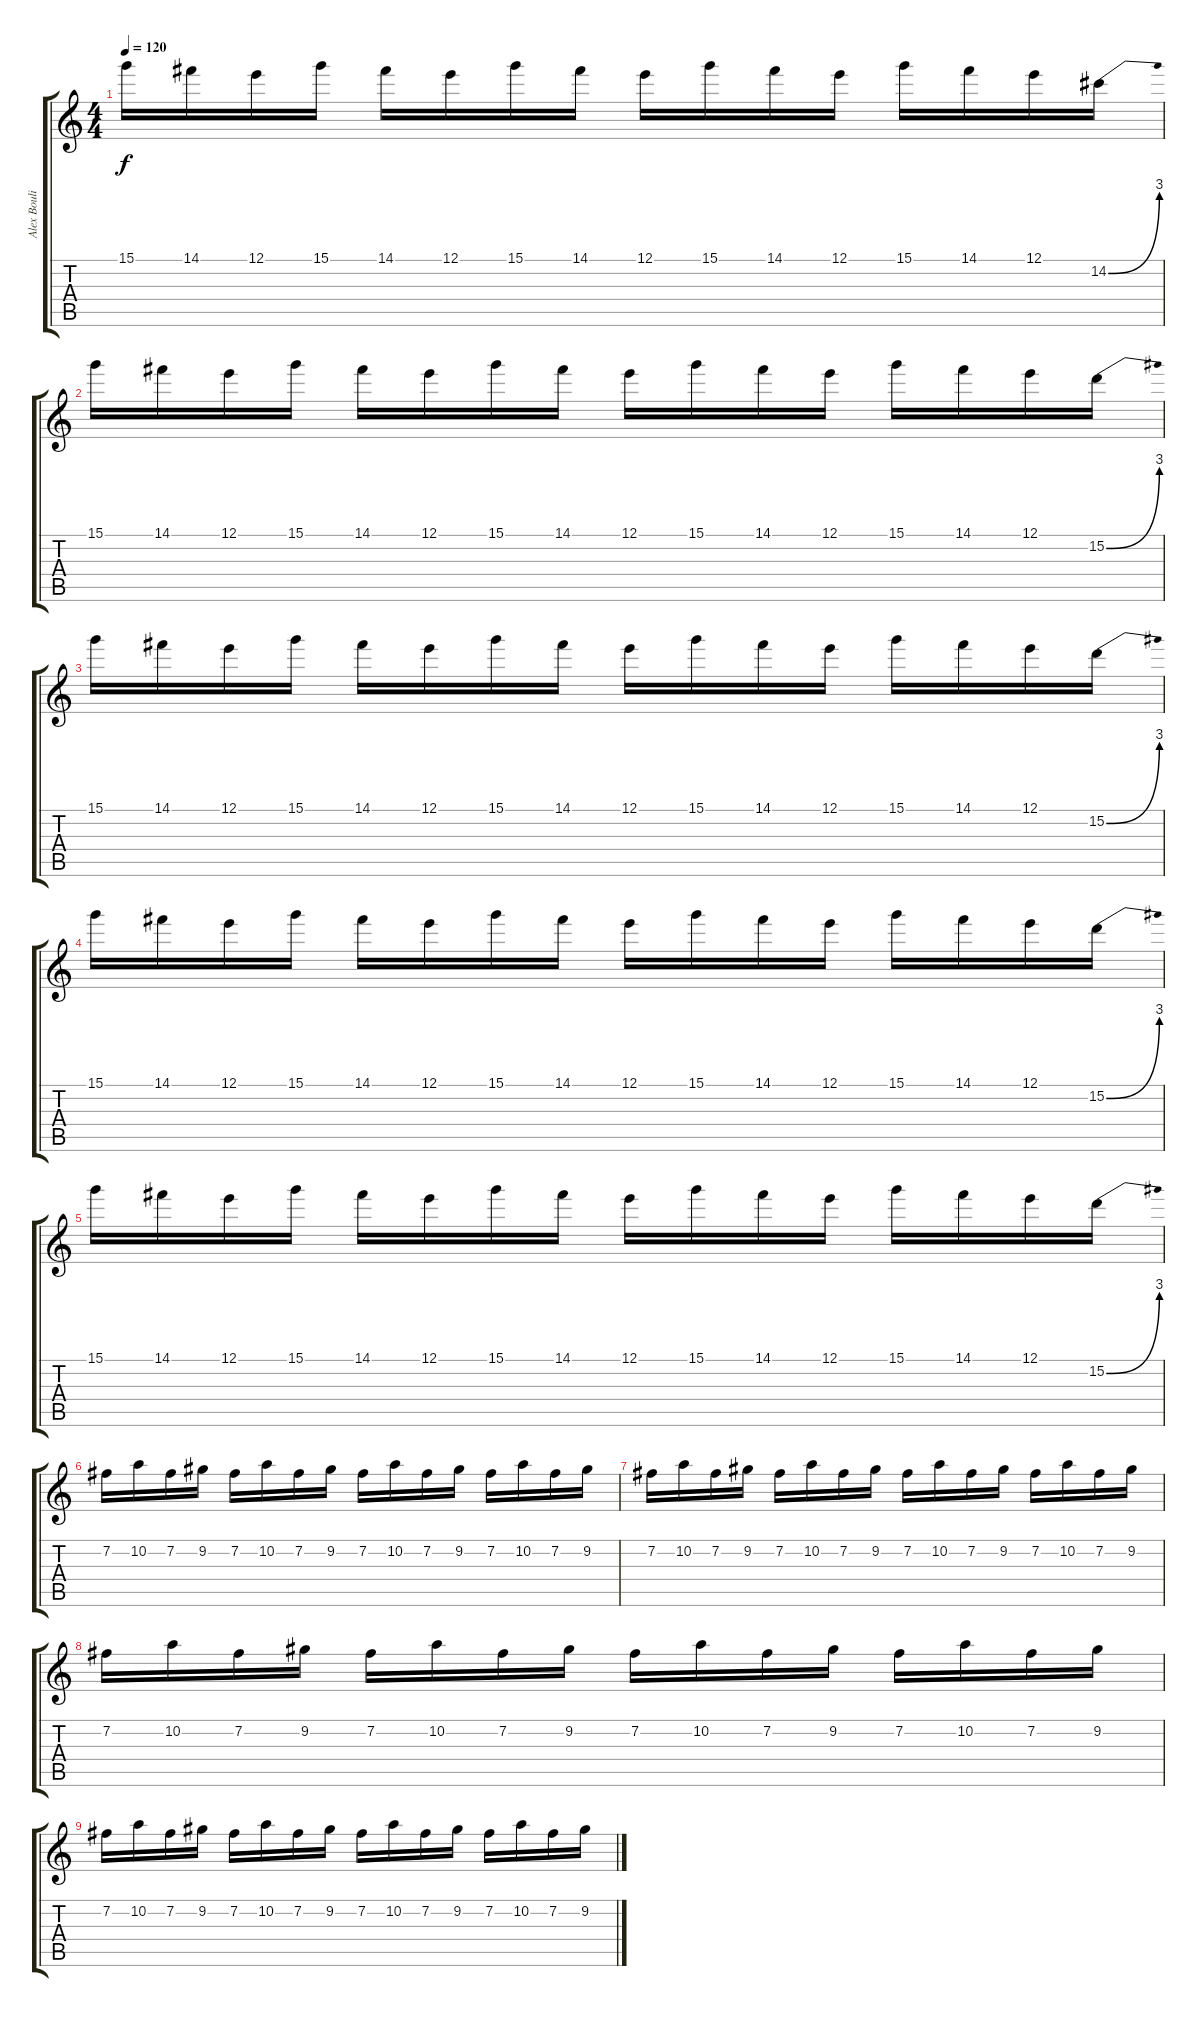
\track ("Alex Boulianne" "Alex Bouli") {instrument overdrivenguitar}
\staff {score tabs}
\tuning (E4 B3 G3 D3 A2 E2) {hide}
\ts (4 4)
\tempo 120
\clef g2
\ks c
15.1.16{dy f} 14.1.16 12.1.16 15.1.16 14.1.16 12.1.16 15.1.16 14.1.16 12.1.16 15.1.16 14.1.16 12.1.16 15.1.16 14.1.16 12.1.16 14.2{be (bend 0 0 60 12)}.16 |
15.1.16 14.1.16 12.1.16 15.1.16 14.1.16 12.1.16 15.1.16 14.1.16 12.1.16 15.1.16 14.1.16 12.1.16 15.1.16 14.1.16 12.1.16 15.2{be (bend 0 0 60 12)}.16 |
15.1.16 14.1.16 12.1.16 15.1.16 14.1.16 12.1.16 15.1.16 14.1.16 12.1.16 15.1.16 14.1.16 12.1.16 15.1.16 14.1.16 12.1.16 15.2{be (bend 0 0 60 12)}.16 |
15.1.16 14.1.16 12.1.16 15.1.16 14.1.16 12.1.16 15.1.16 14.1.16 12.1.16 15.1.16 14.1.16 12.1.16 15.1.16 14.1.16 12.1.16 15.2{be (bend 0 0 60 12)}.16 |
15.1.16 14.1.16 12.1.16 15.1.16 14.1.16 12.1.16 15.1.16 14.1.16 12.1.16 15.1.16 14.1.16 12.1.16 15.1.16 14.1.16 12.1.16 15.2{be (bend 0 0 60 12)}.16 |
7.2.16 10.2.16 7.2.16 9.2.16 7.2.16 10.2.16 7.2.16 9.2.16 7.2.16 10.2.16 7.2.16 9.2.16 7.2.16 10.2.16 7.2.16 9.2.16 |
7.2.16 10.2.16 7.2.16 9.2.16 7.2.16 10.2.16 7.2.16 9.2.16 7.2.16 10.2.16 7.2.16 9.2.16 7.2.16 10.2.16 7.2.16 9.2.16 |
7.2.16 10.2.16 7.2.16 9.2.16 7.2.16 10.2.16 7.2.16 9.2.16 7.2.16 10.2.16 7.2.16 9.2.16 7.2.16 10.2.16 7.2.16 9.2.16 |
7.2.16 10.2.16 7.2.16 9.2.16 7.2.16 10.2.16 7.2.16 9.2.16 7.2.16 10.2.16 7.2.16 9.2.16 7.2.16 10.2.16 7.2.16 9.2.16
